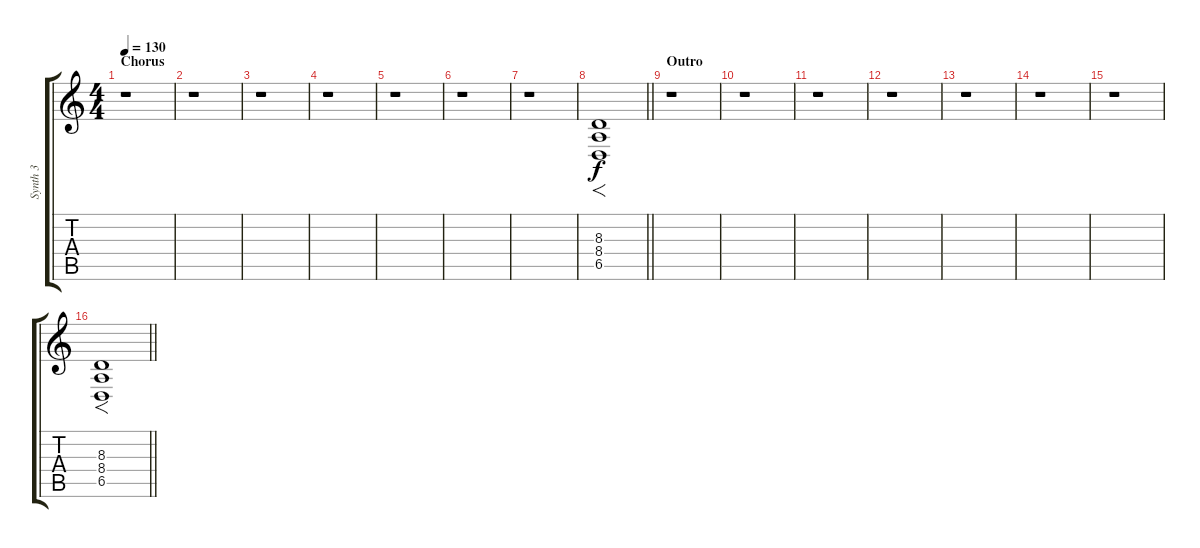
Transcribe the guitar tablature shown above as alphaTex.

\track ("Synth 3" "Synth 3") {instrument lead4chiff}
\staff {score tabs}
\tuning (Eb4 Bb3 Gb3 Db3 Ab2 Eb2) {hide}
\ts (4 4)
\section ("" "Chorus")
\tempo 130
\clef g2
\ks c
r.1{dy f} |
r.1 |
r.1 |
r.1 |
r.1 |
r.1 |
r.1 |
\barLineRight lightlight
(8.3 8.4 6.5).1{f} |
\section ("" "Outro")
r.1 |
r.1 |
r.1 |
r.1 |
r.1 |
r.1 |
r.1 |
\barLineRight lightlight
(8.3 8.4 6.5).1{f}
